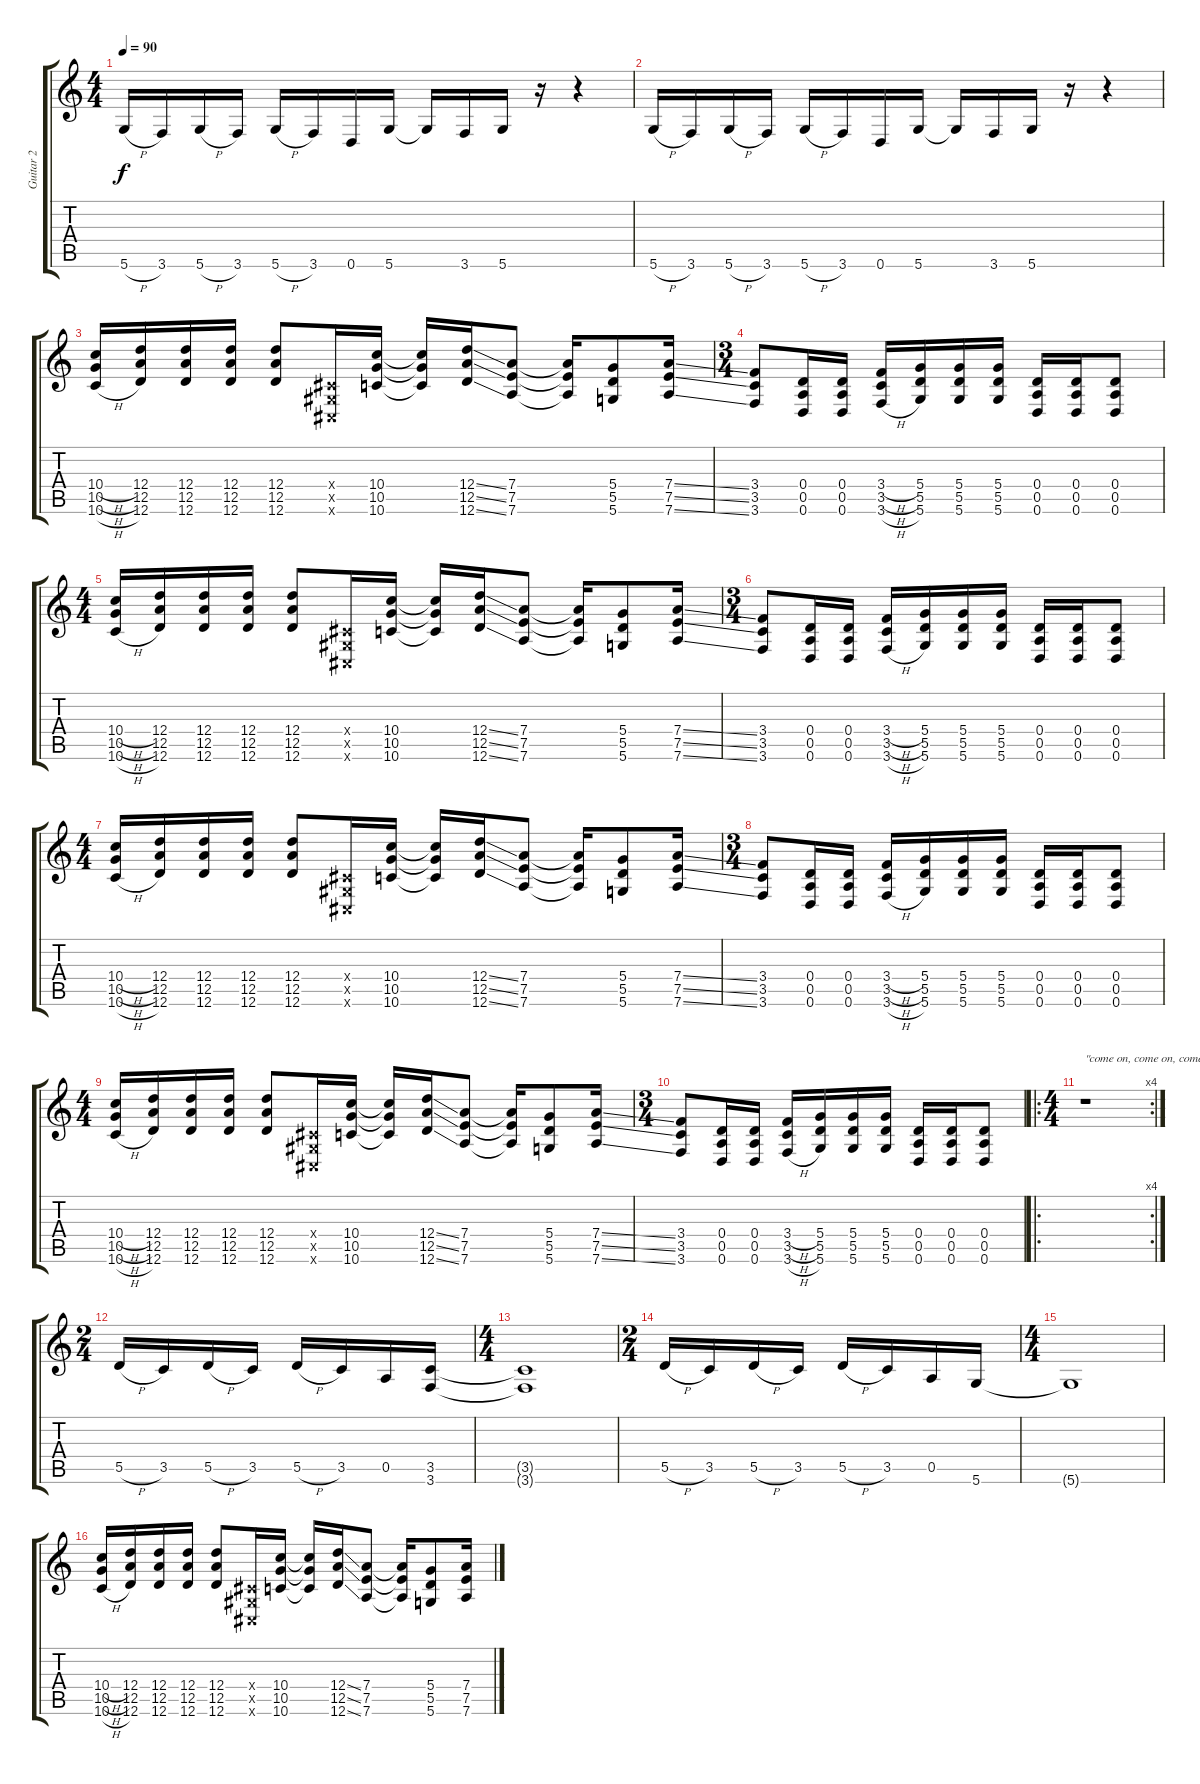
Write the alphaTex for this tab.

\track ("Guitar 2" "Guitar 2") {instrument overdrivenguitar}
\staff {score tabs}
\tuning (E4 B3 G3 D3 A2 D2) {hide}
\ts (4 4)
\tempo 90
\clef g2
\ks c
5.6{h}.16{dy f} 3.6.16 5.6{h}.16 3.6.16 5.6{h}.16 3.6.16 0.6.16 5.6.16 5.6{t}.16 3.6.16 5.6.16 r.16 r.4 |
5.6{h}.16 3.6.16 5.6{h}.16 3.6.16 5.6{h}.16 3.6.16 0.6.16 5.6.16 5.6{t}.16 3.6.16 5.6.16 r.16 r.4 |
(10.4{h} 10.5{h} 10.6{h}).16 (12.4 12.5 12.6).16 (12.4 12.5 12.6).16 (12.4 12.5 12.6).16 (12.4 12.5 12.6).8 (-1.4{x} -1.5{x} -1.6{x}).16 (10.4 10.5 10.6).16 (10.4{t} 10.5{t} 10.6{t}).16 (12.4{ss} 12.5{ss} 12.6{ss}).16 (7.4 7.5 7.6).8 (7.4{t} 7.5{t} 7.6{t}).16 (5.4 5.5 5.6).8 (7.4{ss} 7.5{ss} 7.6{ss}).16 |
\ts (3 4)
(3.4 3.5 3.6).8 (0.4 0.5 0.6).16 (0.4 0.5 0.6).16 (3.4{h} 3.5{h} 3.6{h}).16 (5.4 5.5 5.6).16 (5.4 5.5 5.6).16 (5.4 5.5 5.6).16 (0.4 0.5 0.6).16 (0.4 0.5 0.6).16 (0.4 0.5 0.6).8 |
\ts (4 4)
(10.4{h} 10.5{h} 10.6{h}).16 (12.4 12.5 12.6).16 (12.4 12.5 12.6).16 (12.4 12.5 12.6).16 (12.4 12.5 12.6).8 (-1.4{x} -1.5{x} -1.6{x}).16 (10.4 10.5 10.6).16 (10.4{t} 10.5{t} 10.6{t}).16 (12.4{ss} 12.5{ss} 12.6{ss}).16 (7.4 7.5 7.6).8 (7.4{t} 7.5{t} 7.6{t}).16 (5.4 5.5 5.6).8 (7.4{ss} 7.5{ss} 7.6{ss}).16 |
\ts (3 4)
(3.4 3.5 3.6).8 (0.4 0.5 0.6).16 (0.4 0.5 0.6).16 (3.4{h} 3.5{h} 3.6{h}).16 (5.4 5.5 5.6).16 (5.4 5.5 5.6).16 (5.4 5.5 5.6).16 (0.4 0.5 0.6).16 (0.4 0.5 0.6).16 (0.4 0.5 0.6).8 |
\ts (4 4)
(10.4{h} 10.5{h} 10.6{h}).16 (12.4 12.5 12.6).16 (12.4 12.5 12.6).16 (12.4 12.5 12.6).16 (12.4 12.5 12.6).8 (-1.4{x} -1.5{x} -1.6{x}).16 (10.4 10.5 10.6).16 (10.4{t} 10.5{t} 10.6{t}).16 (12.4{ss} 12.5{ss} 12.6{ss}).16 (7.4 7.5 7.6).8 (7.4{t} 7.5{t} 7.6{t}).16 (5.4 5.5 5.6).8 (7.4{ss} 7.5{ss} 7.6{ss}).16 |
\ts (3 4)
(3.4 3.5 3.6).8 (0.4 0.5 0.6).16 (0.4 0.5 0.6).16 (3.4{h} 3.5{h} 3.6{h}).16 (5.4 5.5 5.6).16 (5.4 5.5 5.6).16 (5.4 5.5 5.6).16 (0.4 0.5 0.6).16 (0.4 0.5 0.6).16 (0.4 0.5 0.6).8 |
\ts (4 4)
(10.4{h} 10.5{h} 10.6{h}).16 (12.4 12.5 12.6).16 (12.4 12.5 12.6).16 (12.4 12.5 12.6).16 (12.4 12.5 12.6).8 (-1.4{x} -1.5{x} -1.6{x}).16 (10.4 10.5 10.6).16 (10.4{t} 10.5{t} 10.6{t}).16 (12.4{ss} 12.5{ss} 12.6{ss}).16 (7.4 7.5 7.6).8 (7.4{t} 7.5{t} 7.6{t}).16 (5.4 5.5 5.6).8 (7.4{ss} 7.5{ss} 7.6{ss}).16 |
\ts (3 4)
(3.4 3.5 3.6).8 (0.4 0.5 0.6).16 (0.4 0.5 0.6).16 (3.4{h} 3.5{h} 3.6{h}).16 (5.4 5.5 5.6).16 (5.4 5.5 5.6).16 (5.4 5.5 5.6).16 (0.4 0.5 0.6).16 (0.4 0.5 0.6).16 (0.4 0.5 0.6).8 |
\ro
\rc 4
\ts (4 4)
r.1{txt "\"come on, come on, come on\""} |
\ts (2 4)
5.5{h}.16 3.5.16 5.5{h}.16 3.5.16 5.5{h}.16 3.5.16 0.5.16 (3.5 3.6).16 |
\ts (4 4)
(3.5{t} 3.6{t}).1 |
\ts (2 4)
5.5{h}.16 3.5.16 5.5{h}.16 3.5.16 5.5{h}.16 3.5.16 0.5.16 5.6.16 |
\ts (4 4)
5.6{t}.1 |
(10.4{h} 10.5{h} 10.6{h}).16 (12.4 12.5 12.6).16 (12.4 12.5 12.6).16 (12.4 12.5 12.6).16 (12.4 12.5 12.6).8 (-1.4{x} -1.5{x} -1.6{x}).16 (10.4 10.5 10.6).16 (10.4{t} 10.5{t} 10.6{t}).16 (12.4{ss} 12.5{ss} 12.6{ss}).16 (7.4 7.5 7.6).8 (7.4{t} 7.5{t} 7.6{t}).16 (5.4 5.5 5.6).8 (7.4{ss} 7.5{ss} 7.6{ss}).16
